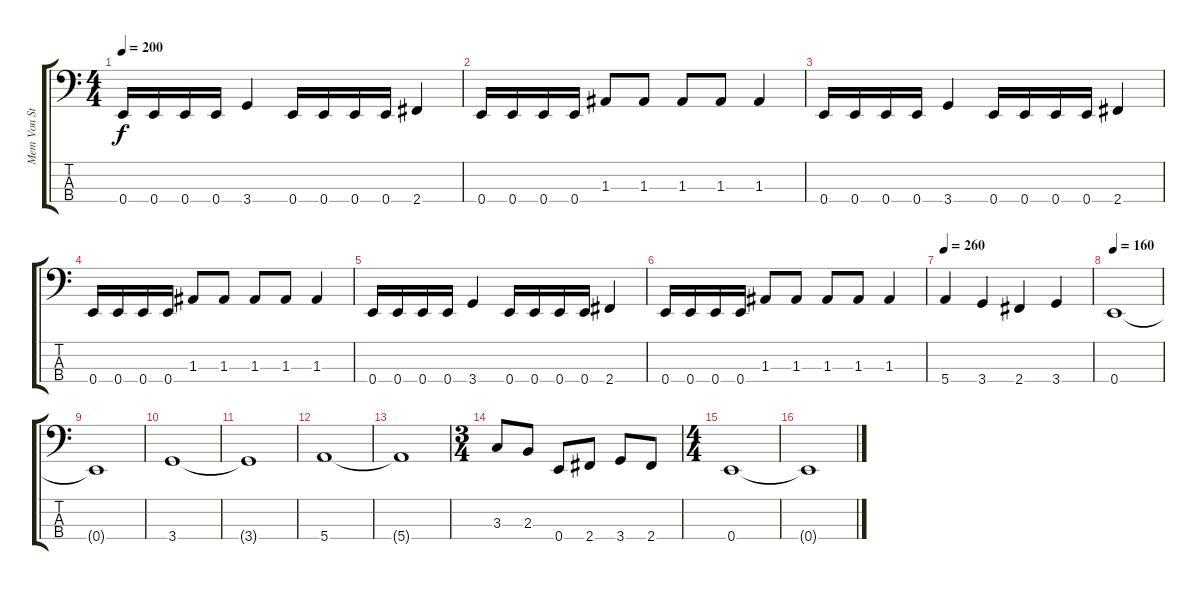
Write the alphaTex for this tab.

\track ("Mem Von Stein (Bass)" "Mem Von St") {instrument electricbasspick}
\staff {score tabs}
\tuning (G2 D2 A1 E1) {hide}
\ts (4 4)
\tempo 200
\clef f4
\ks c
0.4.16{dy f} 0.4.16 0.4.16 0.4.16 3.4.4 0.4.16 0.4.16 0.4.16 0.4.16 2.4.4 |
0.4.16 0.4.16 0.4.16 0.4.16 1.3.8 1.3.8 1.3.8 1.3.8 1.3.4 |
0.4.16 0.4.16 0.4.16 0.4.16 3.4.4 0.4.16 0.4.16 0.4.16 0.4.16 2.4.4 |
0.4.16 0.4.16 0.4.16 0.4.16 1.3.8 1.3.8 1.3.8 1.3.8 1.3.4 |
0.4.16 0.4.16 0.4.16 0.4.16 3.4.4 0.4.16 0.4.16 0.4.16 0.4.16 2.4.4 |
0.4.16 0.4.16 0.4.16 0.4.16 1.3.8 1.3.8 1.3.8 1.3.8 1.3.4 |
\tempo 260
5.4.4 3.4.4 2.4.4 3.4.4 |
\tempo 160
0.4.1 |
0.4{t}.1 |
3.4.1 |
3.4{t}.1 |
5.4.1 |
5.4{t}.1 |
\ts (3 4)
3.3.8 2.3.8 0.4.8 2.4.8 3.4.8 2.4.8 |
\ts (4 4)
0.4.1 |
0.4{t}.1
